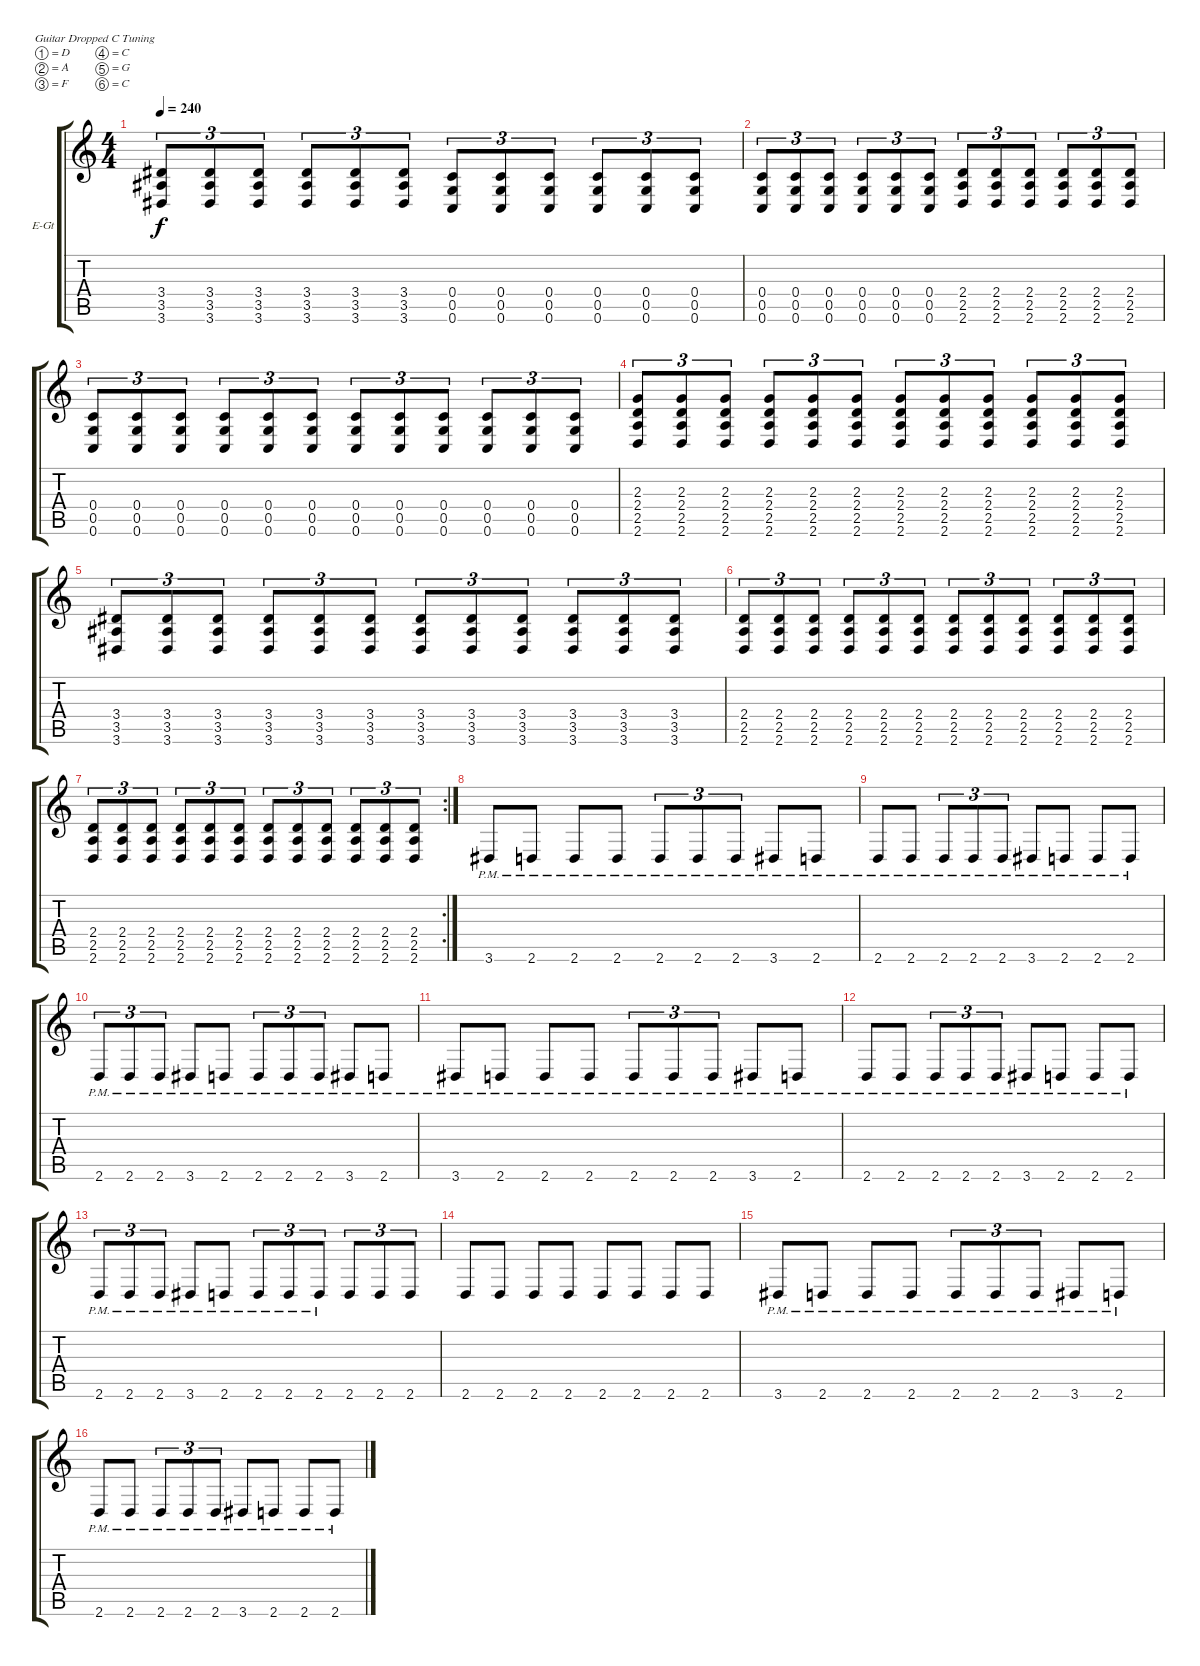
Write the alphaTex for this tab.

\bracketExtendMode groupsimilarinstruments
\firstSystemTrackNameOrientation horizontal
\otherSystemsTrackNameOrientation horizontal
\track ("Electric Guitar 2" "E-Gt") {instrument distortionguitar}
\staff {score tabs}
\tuning (D4 A3 F3 C3 G2 C2)
\ts (4 4)
\tempo 240
\clef g2
\ks c
(3.4 3.5 3.6).8{tu (3 2) dy f} (3.4 3.5 3.6).8{tu (3 2)} (3.4 3.5 3.6).8{tu (3 2)} (3.4 3.5 3.6).8{tu (3 2)} (3.4 3.5 3.6).8{tu (3 2)} (3.4 3.5 3.6).8{tu (3 2)} (0.4 0.5 0.6).8{tu (3 2)} (0.4 0.5 0.6).8{tu (3 2)} (0.4 0.5 0.6).8{tu (3 2)} (0.4 0.5 0.6).8{tu (3 2)} (0.4 0.5 0.6).8{tu (3 2)} (0.4 0.5 0.6).8{tu (3 2)} |
(0.4 0.5 0.6).8{tu (3 2)} (0.4 0.5 0.6).8{tu (3 2)} (0.4 0.5 0.6).8{tu (3 2)} (0.4 0.5 0.6).8{tu (3 2)} (0.4 0.5 0.6).8{tu (3 2)} (0.4 0.5 0.6).8{tu (3 2)} (2.4 2.5 2.6).8{tu (3 2)} (2.4 2.5 2.6).8{tu (3 2)} (2.4 2.5 2.6).8{tu (3 2)} (2.4 2.5 2.6).8{tu (3 2)} (2.4 2.5 2.6).8{tu (3 2)} (2.4 2.5 2.6).8{tu (3 2)} |
(0.4 0.5 0.6).8{tu (3 2)} (0.4 0.5 0.6).8{tu (3 2)} (0.4 0.5 0.6).8{tu (3 2)} (0.4 0.5 0.6).8{tu (3 2)} (0.4 0.5 0.6).8{tu (3 2)} (0.4 0.5 0.6).8{tu (3 2)} (0.4 0.5 0.6).8{tu (3 2)} (0.4 0.5 0.6).8{tu (3 2)} (0.4 0.5 0.6).8{tu (3 2)} (0.4 0.5 0.6).8{tu (3 2)} (0.4 0.5 0.6).8{tu (3 2)} (0.4 0.5 0.6).8{tu (3 2)} |
(2.3 2.4 2.5 2.6).8{tu (3 2)} (2.3 2.4 2.5 2.6).8{tu (3 2)} (2.3 2.4 2.5 2.6).8{tu (3 2)} (2.3 2.4 2.5 2.6).8{tu (3 2)} (2.3 2.4 2.5 2.6).8{tu (3 2)} (2.3 2.4 2.5 2.6).8{tu (3 2)} (2.3 2.4 2.5 2.6).8{tu (3 2)} (2.3 2.4 2.5 2.6).8{tu (3 2)} (2.3 2.4 2.5 2.6).8{tu (3 2)} (2.3 2.4 2.5 2.6).8{tu (3 2)} (2.3 2.4 2.5 2.6).8{tu (3 2)} (2.3 2.4 2.5 2.6).8{tu (3 2)} |
(3.4 3.5 3.6).8{tu (3 2)} (3.4 3.5 3.6).8{tu (3 2)} (3.4 3.5 3.6).8{tu (3 2)} (3.4 3.5 3.6).8{tu (3 2)} (3.4 3.5 3.6).8{tu (3 2)} (3.4 3.5 3.6).8{tu (3 2)} (3.4 3.5 3.6).8{tu (3 2)} (3.4 3.5 3.6).8{tu (3 2)} (3.4 3.5 3.6).8{tu (3 2)} (3.4 3.5 3.6).8{tu (3 2)} (3.4 3.5 3.6).8{tu (3 2)} (3.4 3.5 3.6).8{tu (3 2)} |
(2.4 2.5 2.6).8{tu (3 2)} (2.4 2.5 2.6).8{tu (3 2)} (2.4 2.5 2.6).8{tu (3 2)} (2.4 2.5 2.6).8{tu (3 2)} (2.4 2.5 2.6).8{tu (3 2)} (2.4 2.5 2.6).8{tu (3 2)} (2.4 2.5 2.6).8{tu (3 2)} (2.4 2.5 2.6).8{tu (3 2)} (2.4 2.5 2.6).8{tu (3 2)} (2.4 2.5 2.6).8{tu (3 2)} (2.4 2.5 2.6).8{tu (3 2)} (2.4 2.5 2.6).8{tu (3 2)} |
\rc 2
(2.4 2.5 2.6).8{tu (3 2)} (2.4 2.5 2.6).8{tu (3 2)} (2.4 2.5 2.6).8{tu (3 2)} (2.4 2.5 2.6).8{tu (3 2)} (2.4 2.5 2.6).8{tu (3 2)} (2.4 2.5 2.6).8{tu (3 2)} (2.4 2.5 2.6).8{tu (3 2)} (2.4 2.5 2.6).8{tu (3 2)} (2.4 2.5 2.6).8{tu (3 2)} (2.4 2.5 2.6).8{tu (3 2)} (2.4 2.5 2.6).8{tu (3 2)} (2.4 2.5 2.6).8{tu (3 2)} |
3.6{pm}.8 2.6{pm}.8 2.6{pm}.8 2.6{pm}.8 2.6{pm}.8{tu (3 2)} 2.6{pm}.8{tu (3 2)} 2.6{pm}.8{tu (3 2)} 3.6{pm}.8 2.6{pm}.8 |
2.6{pm}.8 2.6{pm}.8 2.6{pm}.8{tu (3 2)} 2.6{pm}.8{tu (3 2)} 2.6{pm}.8{tu (3 2)} 3.6{pm}.8 2.6{pm}.8 2.6{pm}.8 2.6{pm}.8 |
2.6{pm}.8{tu (3 2)} 2.6{pm}.8{tu (3 2)} 2.6{pm}.8{tu (3 2)} 3.6{pm}.8 2.6{pm}.8 2.6{pm}.8{tu (3 2)} 2.6{pm}.8{tu (3 2)} 2.6{pm}.8{tu (3 2)} 3.6{pm}.8 2.6{pm}.8 |
3.6{pm}.8 2.6{pm}.8 2.6{pm}.8 2.6{pm}.8 2.6{pm}.8{tu (3 2)} 2.6{pm}.8{tu (3 2)} 2.6{pm}.8{tu (3 2)} 3.6{pm}.8 2.6{pm}.8 |
2.6{pm}.8 2.6{pm}.8 2.6{pm}.8{tu (3 2)} 2.6{pm}.8{tu (3 2)} 2.6{pm}.8{tu (3 2)} 3.6{pm}.8 2.6{pm}.8 2.6{pm}.8 2.6{pm}.8 |
2.6{pm}.8{tu (3 2)} 2.6{pm}.8{tu (3 2)} 2.6{pm}.8{tu (3 2)} 3.6{pm}.8 2.6{pm}.8 2.6{pm}.8{tu (3 2)} 2.6{pm}.8{tu (3 2)} 2.6{pm}.8{tu (3 2)} 2.6.8{tu (3 2)} 2.6.8{tu (3 2)} 2.6.8{tu (3 2)} |
2.6.8 2.6.8 2.6.8 2.6.8 2.6.8 2.6.8 2.6.8 2.6.8 |
3.6{pm}.8 2.6{pm}.8 2.6{pm}.8 2.6{pm}.8 2.6{pm}.8{tu (3 2)} 2.6{pm}.8{tu (3 2)} 2.6{pm}.8{tu (3 2)} 3.6{pm}.8 2.6{pm}.8 |
2.6{pm}.8 2.6{pm}.8 2.6{pm}.8{tu (3 2)} 2.6{pm}.8{tu (3 2)} 2.6{pm}.8{tu (3 2)} 3.6{pm}.8 2.6{pm}.8 2.6{pm}.8 2.6{pm}.8
